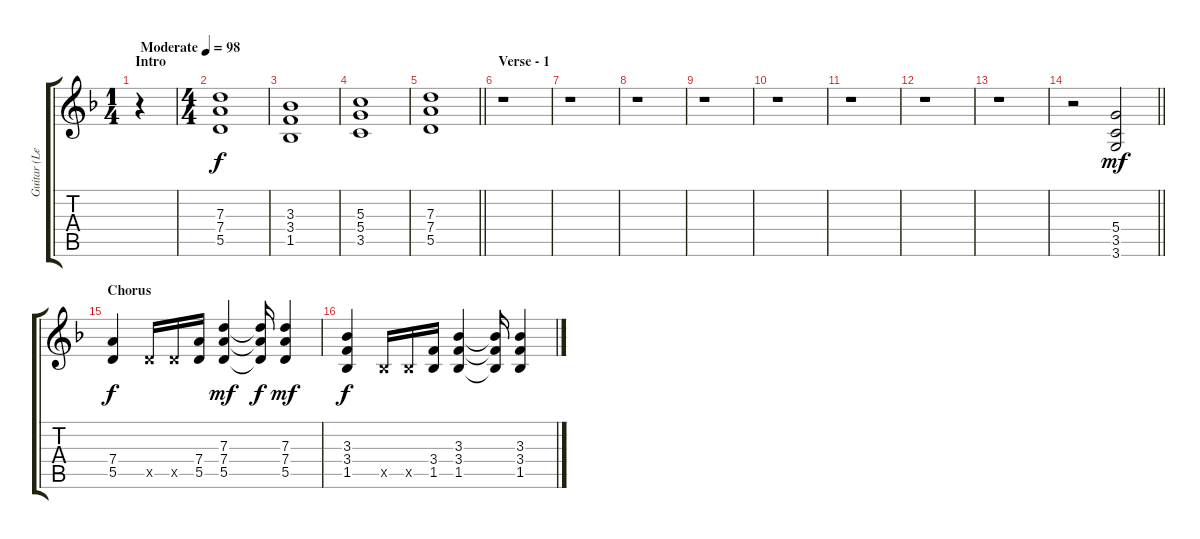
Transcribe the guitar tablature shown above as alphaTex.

\track ("Guitar (Lenna)" "Guitar (Le") {instrument distortionguitar}
\staff {score tabs}
\tuning (E4 B3 G3 D3 A2 E2) {hide}
\ts (1 4)
\section ("" "Intro")
\tempo (98 "Moderate")
\clef g2
\ks f
r.4{dy f instrument distortionguitar} |
\ts (4 4)
(7.3 7.4 5.5).1 |
(3.3 3.4 1.5).1 |
(5.3 5.4 3.5).1 |
\barLineRight lightlight
(7.3 7.4 5.5).1 |
\section ("" "Verse - 1")
r.1 |
r.1 |
r.1 |
r.1 |
r.1 |
r.1 |
r.1 |
r.1 |
\barLineRight lightlight
r.2{volume 0 instrument distortionguitar} (5.4 3.5 3.6).2{dy mf volume 10} |
\section ("" "Chorus")
(7.4 5.5).4{dy f} 5.5{x}.16 5.5{x}.16 (7.4 5.5).16 (7.3 7.4 5.5).4{dy mf} (7.3{t} 7.4{t} 5.5{t}).16{dy f} (7.3 7.4 5.5).4{dy mf} |
(3.3 3.4 1.5).4{dy f} 1.5{x}.16 1.5{x}.16 (3.4 1.5).16 (3.3 3.4 1.5).4 (3.3{t} 3.4{t} 1.5{t}).16 (3.3 3.4 1.5).4
